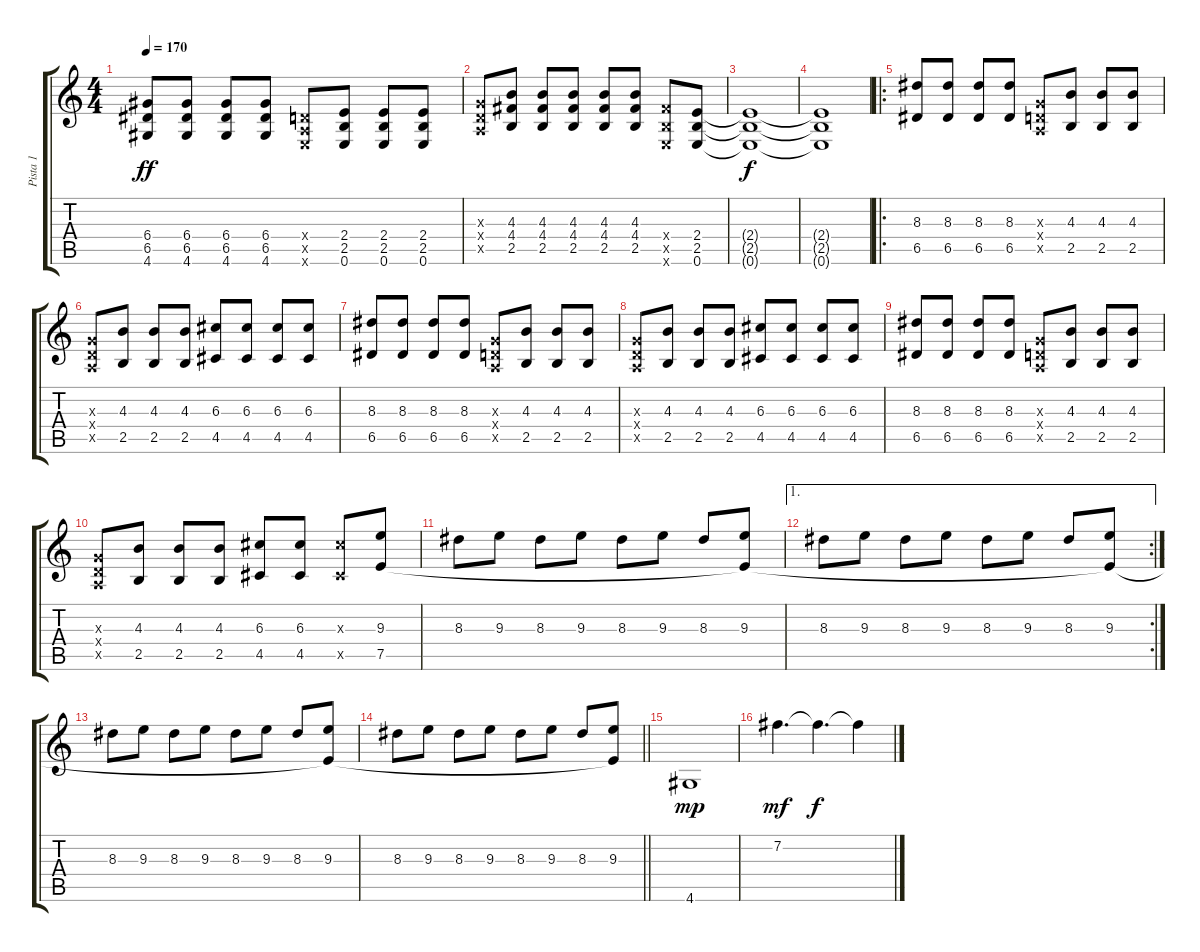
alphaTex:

\track ("Pista 1" "Pista 1") {instrument distortionguitar}
\staff {score tabs}
\tuning (E4 B3 G3 D3 A2 E2) {hide}
\ts (4 4)
\tempo 170
\clef g2
\ks c
(6.4 6.5 4.6).8{dy ff} (6.4 6.5 4.6).8 (6.4 6.5 4.6).8 (6.4 6.5 4.6).8 (0.4{x} 0.5{x} 0.6{x}).8 (2.4 2.5 0.6).8 (2.4 2.5 0.6).8 (2.4 2.5 0.6).8 |
(0.3{x} 0.4{x} 0.5{x}).8 (4.3 4.4 2.5).8 (4.3 4.4 2.5).8 (4.3 4.4 2.5).8 (4.3 4.4 2.5).8 (4.3 4.4 2.5).8 (4.4{x} 2.5{x} 0.6{x}).8 (2.4 2.5 0.6).8 |
(2.4{t} 2.5{t} 0.6{t}).1{dy f} |
(2.4{t} 2.5{t} 0.6{t}).1 |
\ro
(8.3 6.5).8 (8.3 6.5).8 (8.3 6.5).8 (8.3 6.5).8 (0.3{x} 0.4{x} 0.5{x}).8 (4.3 2.5).8 (4.3 2.5).8 (4.3 2.5).8 |
(0.3{x} 0.4{x} 0.5{x}).8 (4.3 2.5).8 (4.3 2.5).8 (4.3 2.5).8 (6.3 4.5).8 (6.3 4.5).8 (6.3 4.5).8 (6.3 4.5).8 |
(8.3 6.5).8 (8.3 6.5).8 (8.3 6.5).8 (8.3 6.5).8 (0.3{x} 0.4{x} 0.5{x}).8 (4.3 2.5).8 (4.3 2.5).8 (4.3 2.5).8 |
(0.3{x} 0.4{x} 0.5{x}).8 (4.3 2.5).8 (4.3 2.5).8 (4.3 2.5).8 (6.3 4.5).8 (6.3 4.5).8 (6.3 4.5).8 (6.3 4.5).8 |
(8.3 6.5).8 (8.3 6.5).8 (8.3 6.5).8 (8.3 6.5).8 (0.3{x} 0.4{x} 0.5{x}).8 (4.3 2.5).8 (4.3 2.5).8 (4.3 2.5).8 |
(0.3{x} 0.4{x} 0.5{x}).8 (4.3 2.5).8 (4.3 2.5).8 (4.3 2.5).8 (6.3 4.5).8 (6.3 4.5).8 (6.3{x} 4.5{x}).8 (9.3 7.5).8 |
8.3.8 9.3.8 8.3.8 9.3.8 8.3.8 9.3.8 8.3.8 (9.3 7.5{t}).8 |
\ae 1
\rc 2
8.3.8 9.3.8 8.3.8 9.3.8 8.3.8 9.3.8 8.3.8 (9.3 7.5{t}).8 |
8.3.8 9.3.8 8.3.8 9.3.8 8.3.8 9.3.8 8.3.8 (9.3 7.5{t}).8 |
\barLineRight lightlight
8.3.8 9.3.8 8.3.8 9.3.8 8.3.8 9.3.8 8.3.8 (9.3 7.5{t}).8 |
4.6.1{dy mp} |
7.2.4{d dy mf} 7.2{t}.4{d dy f} 7.2{t}.4
